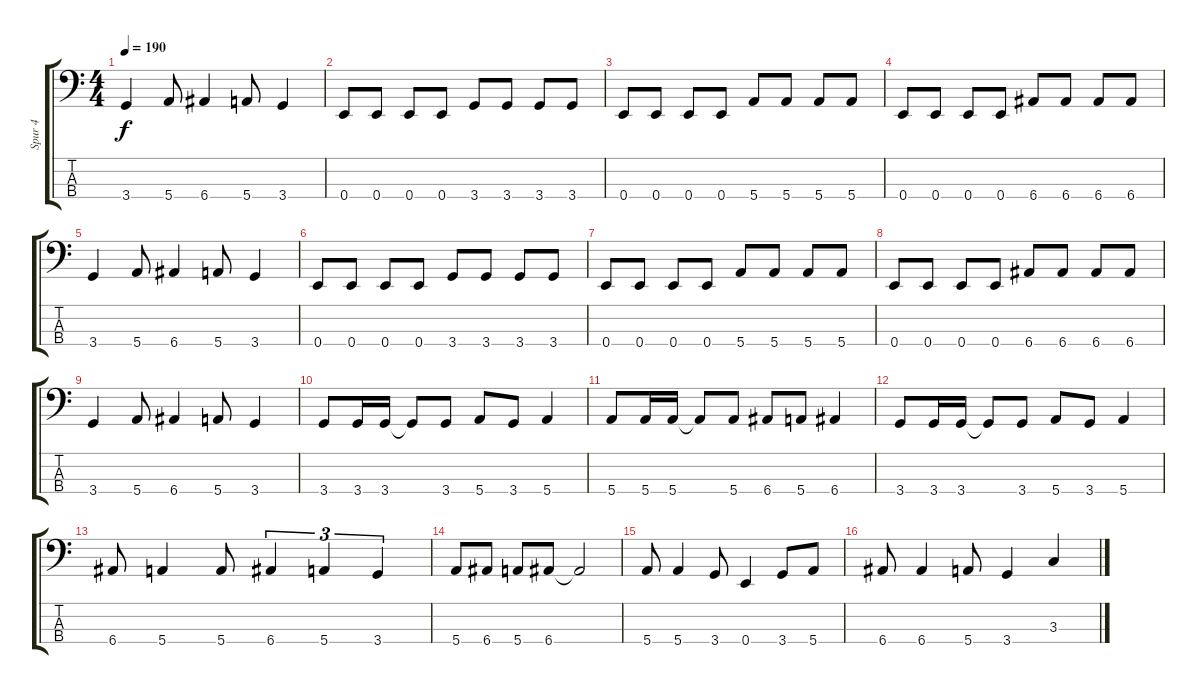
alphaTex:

\track ("Spur 4" "Spur 4") {instrument electricbassfinger}
\staff {score tabs}
\tuning (G2 D2 A1 E1) {hide}
\ts (4 4)
\tempo 190
\clef f4
\ks c
3.4.4{dy f} 5.4.8 6.4.4 5.4.8 3.4.4 |
0.4.8 0.4.8 0.4.8 0.4.8 3.4.8 3.4.8 3.4.8 3.4.8 |
0.4.8 0.4.8 0.4.8 0.4.8 5.4.8 5.4.8 5.4.8 5.4.8 |
0.4.8 0.4.8 0.4.8 0.4.8 6.4.8 6.4.8 6.4.8 6.4.8 |
3.4.4 5.4.8 6.4.4 5.4.8 3.4.4 |
0.4.8 0.4.8 0.4.8 0.4.8 3.4.8 3.4.8 3.4.8 3.4.8 |
0.4.8 0.4.8 0.4.8 0.4.8 5.4.8 5.4.8 5.4.8 5.4.8 |
0.4.8 0.4.8 0.4.8 0.4.8 6.4.8 6.4.8 6.4.8 6.4.8 |
3.4.4 5.4.8 6.4.4 5.4.8 3.4.4 |
3.4.8 3.4.16 3.4.16 3.4{t}.8 3.4.8 5.4.8 3.4.8 5.4.4 |
5.4.8 5.4.16 5.4.16 5.4{t}.8 5.4.8 6.4.8 5.4.8 6.4.4 |
3.4.8 3.4.16 3.4.16 3.4{t}.8 3.4.8 5.4.8 3.4.8 5.4.4 |
6.4.8 5.4.4 5.4.8 6.4.4{tu (3 2)} 5.4.4{tu (3 2)} 3.4.4{tu (3 2)} |
5.4.8 6.4.8 5.4.8 6.4.8 6.4{t}.2 |
5.4.8 5.4.4 3.4.8 0.4.4 3.4.8 5.4.8 |
6.4.8 6.4.4 5.4.8 3.4.4 3.3.4
